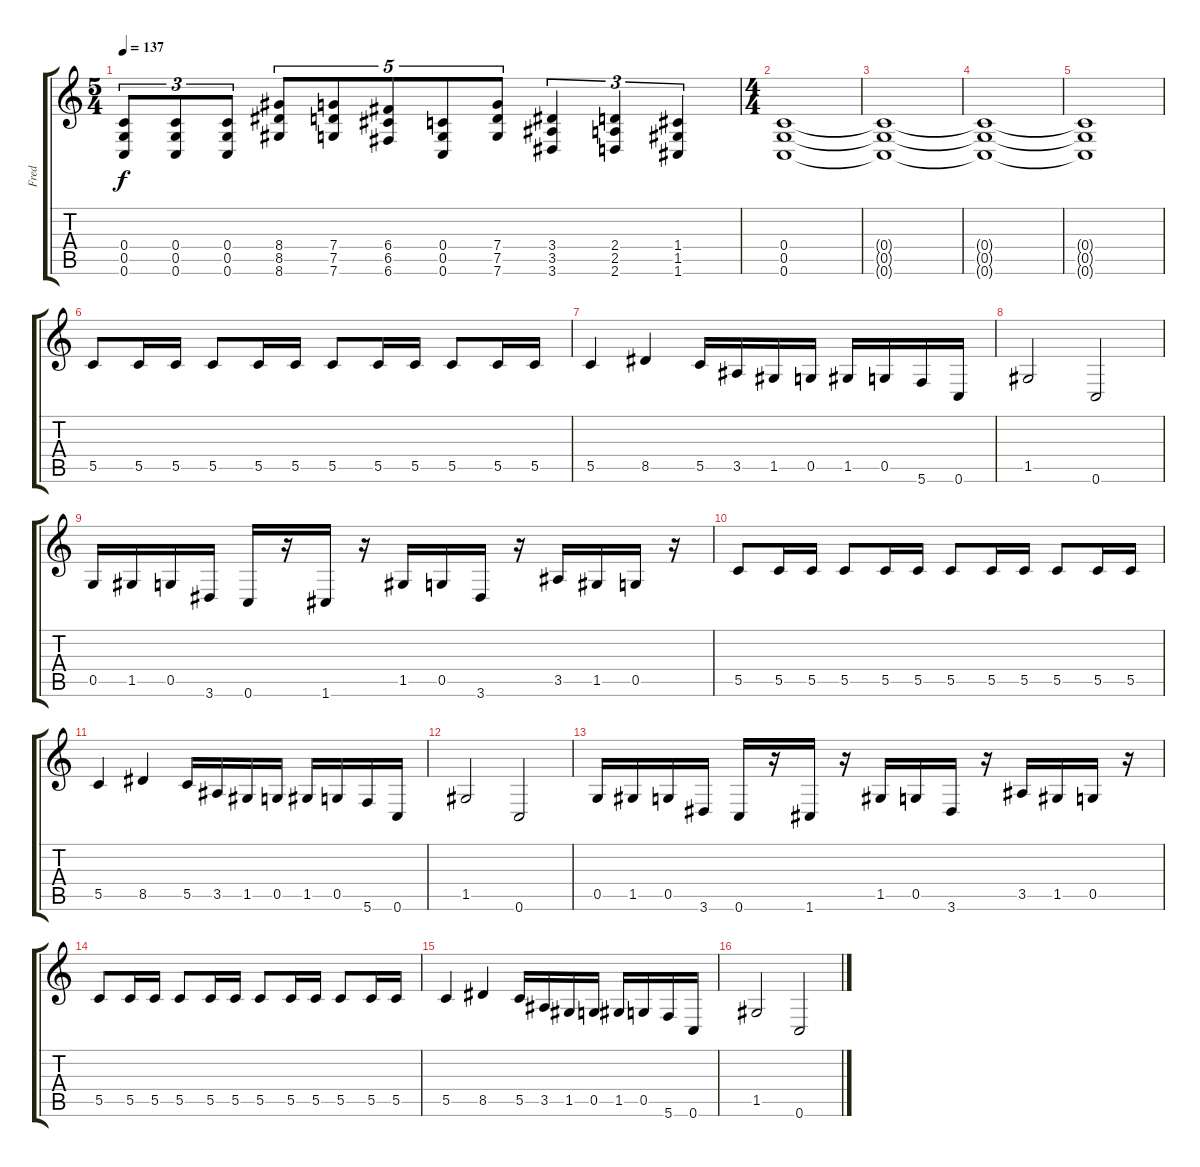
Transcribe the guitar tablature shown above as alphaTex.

\track ("Fred" "Fred") {instrument acousticguitarsteel}
\staff {score tabs}
\tuning (D4 A3 F3 C3 G2 C2) {hide}
\ts (5 4)
\tempo 137
\clef g2
\ks c
(0.4 0.5 0.6).8{tu (3 2) dy f} (0.4 0.5 0.6).8{tu (3 2)} (0.4 0.5 0.6).8{tu (3 2)} (8.4 8.5 8.6).8{tu (5 4)} (7.4 7.5 7.6).8{tu (5 4)} (6.4 6.5 6.6).8{tu (5 4)} (0.4 0.5 0.6).8{tu (5 4)} (7.4 7.5 7.6).8{tu (5 4)} (3.4 3.5 3.6).4{tu (3 2)} (2.4 2.5 2.6).4{tu (3 2)} (1.4 1.5 1.6).4{tu (3 2)} |
\ts (4 4)
(0.4 0.5 0.6).1 |
(0.4{t} 0.5{t} 0.6{t}).1 |
(0.4{t} 0.5{t} 0.6{t}).1 |
(0.4{t} 0.5{t} 0.6{t}).1 |
5.5.8 5.5.16 5.5.16 5.5.8 5.5.16 5.5.16 5.5.8 5.5.16 5.5.16 5.5.8 5.5.16 5.5.16 |
5.5.4 8.5.4 5.5.16 3.5.16{txt "     "} 1.5.16 0.5.16 1.5.16 0.5.16 5.6.16 0.6.16 |
1.5.2 0.6.2 |
0.5.16 1.5.16 0.5.16 3.6.16 0.6.16 r.16 1.6.16 r.16 1.5.16 0.5.16 3.6.16 r.16 3.5.16 1.5.16 0.5.16 r.16 |
5.5.8 5.5.16 5.5.16 5.5.8 5.5.16 5.5.16 5.5.8 5.5.16 5.5.16 5.5.8 5.5.16 5.5.16 |
5.5.4 8.5.4 5.5.16 3.5.16 1.5.16 0.5.16 1.5.16 0.5.16 5.6.16 0.6.16 |
1.5.2 0.6.2 |
0.5.16 1.5.16 0.5.16 3.6.16 0.6.16 r.16 1.6.16 r.16 1.5.16 0.5.16 3.6.16 r.16 3.5.16 1.5.16 0.5.16 r.16 |
5.5.8 5.5.16 5.5.16 5.5.8 5.5.16 5.5.16 5.5.8 5.5.16 5.5.16 5.5.8 5.5.16 5.5.16 |
5.5.4 8.5.4 5.5.16 3.5.16 1.5.16 0.5.16 1.5.16 0.5.16 5.6.16 0.6.16 |
1.5.2 0.6.2
